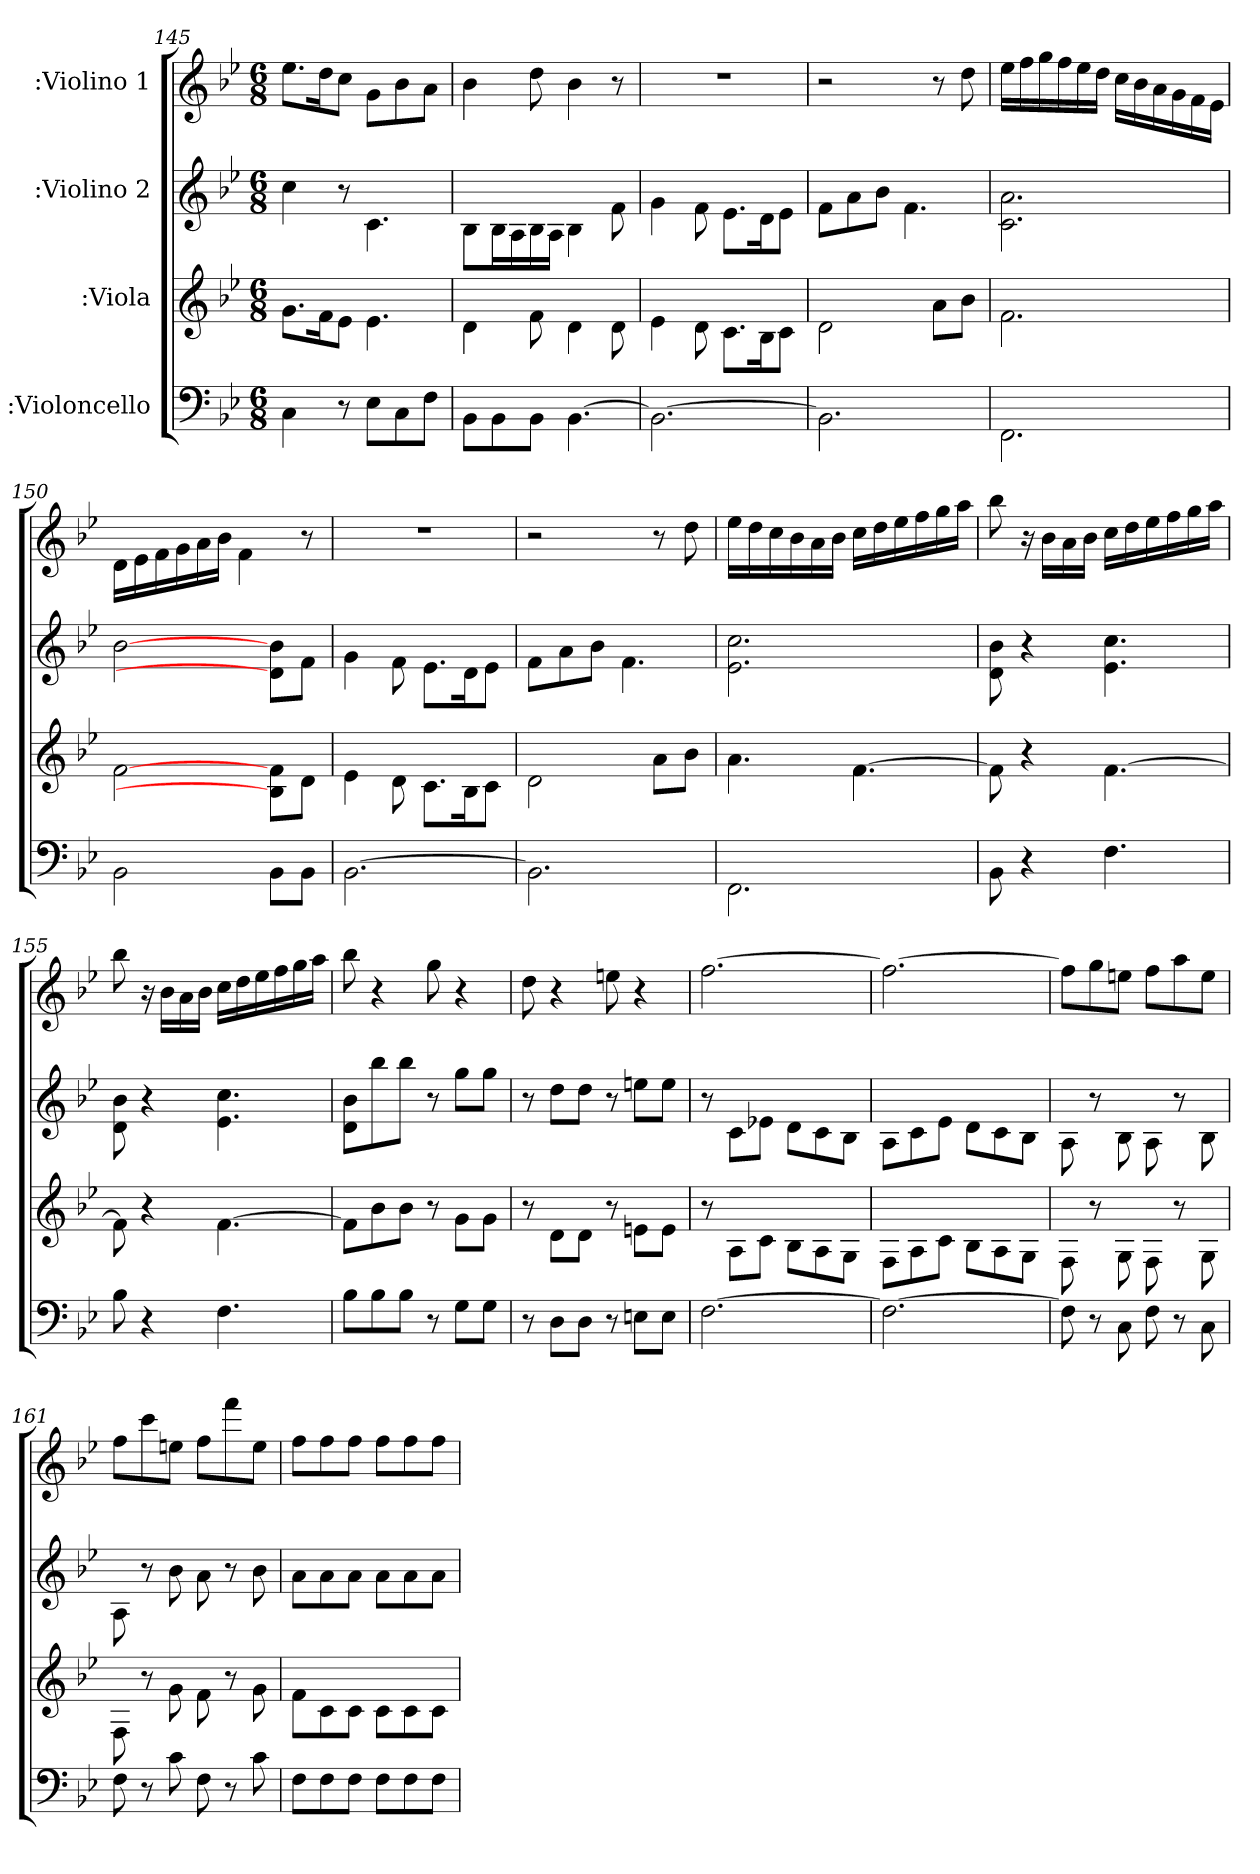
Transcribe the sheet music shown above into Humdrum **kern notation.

**kern	**kern	**kern	**kern
*part4	*part3	*part2	*part1
*staff4	*staff3	*staff2	*staff1
*I":Violoncello	*I":Viola	*I":Violino 2	*I":Violino 1
*k[b-e-]	*k[b-e-]	*k[b-e-]	*k[b-e-]
*B-:	*B-:	*B-:	*B-:
*M6/8	*M6/8	*M6/8	*M6/8
=145	=145	=145	=145
4C\	8.g\L	4cc\	8.ee-\L
.	16f\K	.	16dd\K
8r	8e-\J	8r	8cc\J
8E-\L	4.e-\	4.c\	8g\L
8C\	.	.	8b-\
8F\J	.	.	8a\J
=146	=146	=146	=146
8BB-\L	4d\	8B-\L	4b-\
8BB-\	.	16B-\L	.
.	.	16A\	.
8BB-\J	8f\	16B-\	8dd\
.	.	16A\JJ	.
[4.BB-\	4d\	4B-\	4b-\
.	8d\	8f\	8r
=147	=147	=147	=147
2.BB-\_	4e-\	4g\	2.r
.	8d\	8f\	.
.	8.c\L	8.e-\L	.
.	16B-\K	16d\K	.
.	8c\J	8e-\J	.
=148	=148	=148	=148
2.BB-\]	2d\	8f\L	2r
.	.	8a\	.
.	.	8b-\J	.
.	.	4.f\	.
.	8a\L	.	8r
.	8b-\J	.	8dd\
=149	=149	=149	=149
2.FF\	2.f\	2.a\ 2.c\	16ee-\LL
.	.	.	16ff\
.	.	.	16gg\
.	.	.	16ff\
.	.	.	16ee-\
.	.	.	16dd\JJ
.	.	.	16cc\LL
.	.	.	16b-\
.	.	.	16a\
.	.	.	16g\
.	.	.	16f\
.	.	.	16e-\JJ
=150	=150	=150	=150
2BB-\	[2f\	[2b-\	16d\LL
.	.	.	16e-\
.	.	.	16f\
.	.	.	16g\
.	.	.	16a\
.	.	.	16b-\JJ
.	.	.	4f\
8BB-\L	8f\ 8B-\]L	8b-\ 8d\]L	.
8BB-\J	8d\J	8f\J	8r
=151	=151	=151	=151
[2.BB-\	4e-\	4g\	2.r
.	8d\	8f\	.
.	8.c\L	8.e-\L	.
.	16B-\K	16d\K	.
.	8c\J	8e-\J	.
=152	=152	=152	=152
2.BB-\]	2d\	8f\L	2r
.	.	8a\	.
.	.	8b-\J	.
.	.	4.f\	.
.	8a\L	.	8r
.	8b-\J	.	8dd\
=153	=153	=153	=153
2.FF\	4.a\	2.cc\ 2.e-\	16ee-\LL
.	.	.	16dd\
.	.	.	16cc\
.	.	.	16b-\
.	.	.	16a\
.	.	.	16b-\JJ
.	[4.f\	.	16cc\LL
.	.	.	16dd\
.	.	.	16ee-\
.	.	.	16ff\
.	.	.	16gg\
.	.	.	16aa\JJ
=154	=154	=154	=154
8BB-\	8f\]	8b-\ 8d\	8bb-\
4r	4r	4r	16r
.	.	.	16b-\LL
.	.	.	16a\
.	.	.	16b-\JJ
4.F\	[4.f\	4.cc\ 4.e-\	16cc\LL
.	.	.	16dd\
.	.	.	16ee-\
.	.	.	16ff\
.	.	.	16gg\
.	.	.	16aa\JJ
=155	=155	=155	=155
8B-\	8f\]	8b-\ 8d\	8bb-\
4r	4r	4r	16r
.	.	.	16b-\LL
.	.	.	16a\
.	.	.	16b-\JJ
4.F\	[4.f\	4.cc\ 4.e-\	16cc\LL
.	.	.	16dd\
.	.	.	16ee-\
.	.	.	16ff\
.	.	.	16gg\
.	.	.	16aa\JJ
=156	=156	=156	=156
8B-\L	8f\L]	8b-\ 8d\L	8bb-\
8B-\	8b-\	8bb-\	4r
8B-\J	8b-\J	8bb-\J	.
8r	8r	8r	8gg\
8G\L	8g\L	8gg\L	4r
8G\J	8g\J	8gg\J	.
=157	=157	=157	=157
8r	8r	8r	8dd\
8D\L	8d\L	8dd\L	4r
8D\J	8d\J	8dd\J	.
8r	8r	8r	8een\
8En\L	8en\L	8een\L	4r
8E\J	8e\J	8ee\J	.
=158	=158	=158	=158
[2.F\	8r	8r	[2.ff\
.	8A\L	8c\L	.
.	8c\J	8e-X\J	.
.	8B-\L	8d\L	.
.	8A\	8c\	.
.	8G\J	8B-\J	.
=159	=159	=159	=159
2.F\_	8F\L	8A\L	2.ff\_
.	8A\	8c\	.
.	8c\J	8e-\J	.
.	8B-\L	8d\L	.
.	8A\	8c\	.
.	8G\J	8B-\J	.
=160	=160	=160	=160
8F\]	8F\	8A\	8ff\L]
8r	8r	8r	8gg\
8C\	8G\	8B-\	8een\J
8F\	8F\	8A\	8ff\L
8r	8r	8r	8aa\
8C\	8G\	8B-\	8ee\J
=161	=161	=161	=161
8F\	8F\	8A\	8ff\L
8r	8r	8r	8ccc\
8c\	8g\	8b-\	8een\J
8F\	8f\	8a\	8ff\L
8r	8r	8r	8fff\
8c\	8g\	8b-\	8ee\J
=162	=162	=162	=162
8F\L	8f\L	8a\L	8ff\L
8F\	8c\	8a\	8ff\
8F\J	8c\J	8a\J	8ff\J
8F\L	8c\L	8a\L	8ff\L
8F\	8c\	8a\	8ff\
8F\J	8c\J	8a\J	8ff\J
=	=	=	=
*-	*-	*-	*-
